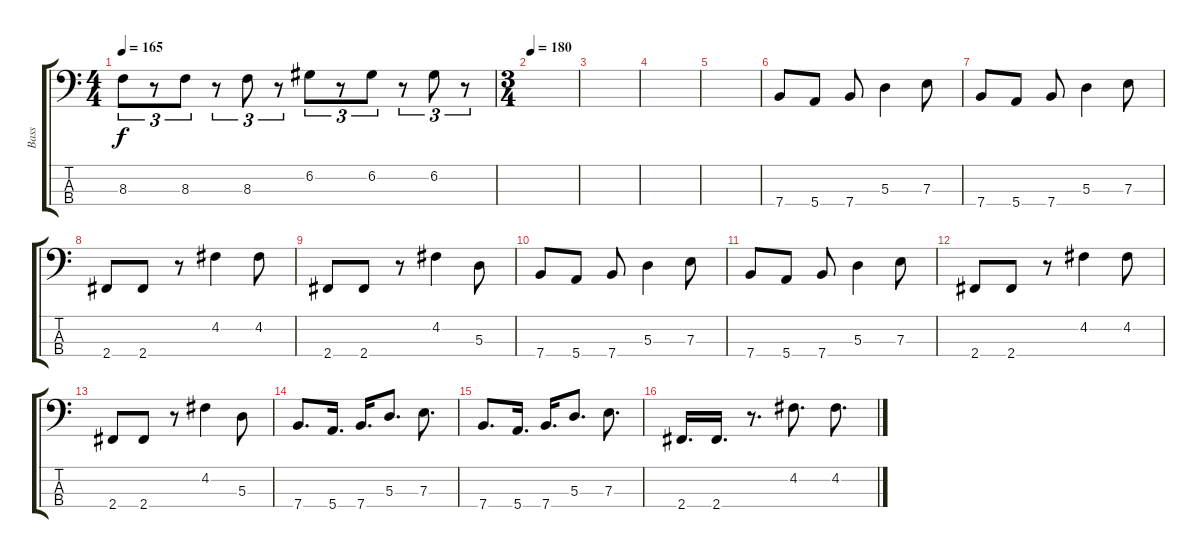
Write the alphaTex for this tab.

\track ("Bass" "Bass") {instrument electricbassfinger}
\staff {score tabs}
\tuning (G2 D2 A1 E1) {hide}
\ts (4 4)
\tempo 165
\clef f4
\ks c
8.3.8{tu (3 2) dy f} r.8{tu (3 2)} 8.3.8{tu (3 2)} r.8{tu (3 2)} 8.3.8{tu (3 2)} r.8{tu (3 2)} 6.2.8{tu (3 2)} r.8{tu (3 2)} 6.2.8{tu (3 2)} r.8{tu (3 2)} 6.2.8{tu (3 2)} r.8{tu (3 2)} |
\ts (3 4)
\tempo 180
|
|
|
|
7.4.8 5.4.8 7.4.8 5.3.4 7.3.8 |
7.4.8 5.4.8 7.4.8 5.3.4 7.3.8 |
2.4.8 2.4.8 r.8 4.2.4 4.2.8 |
2.4.8 2.4.8 r.8 4.2.4 5.3.8 |
7.4.8 5.4.8 7.4.8 5.3.4 7.3.8 |
7.4.8 5.4.8 7.4.8 5.3.4 7.3.8 |
2.4.8 2.4.8 r.8 4.2.4 4.2.8 |
2.4.8 2.4.8 r.8 4.2.4 5.3.8 |
7.4.8{d} 5.4.16{d} 7.4.16{d} 5.3.8{d} 7.3.8{d} |
7.4.8{d} 5.4.16{d} 7.4.16{d} 5.3.8{d} 7.3.8{d} |
2.4.16{d} 2.4.16{d} r.8{d} 4.2.8{d} 4.2.8{d}
